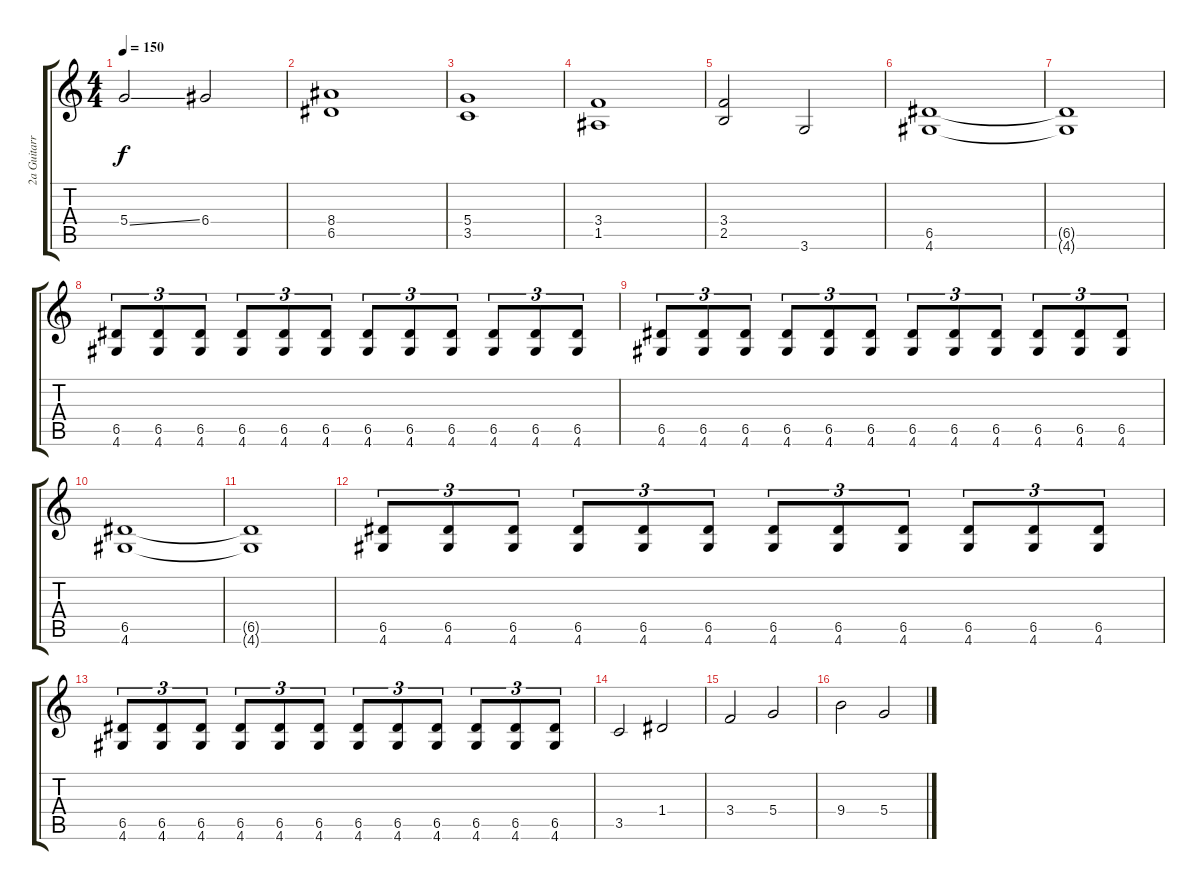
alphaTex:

\track ("2a Guitarra" "2a Guitarr") {instrument distortionguitar}
\staff {score tabs}
\tuning (E4 B3 G3 D3 A2 E2) {hide}
\ts (4 4)
\tempo 150
\clef g2
\ks c
5.4{ss}.2{dy f} 6.4.2 |
(8.4 6.5).1 |
(5.4 3.5).1 |
(3.4 1.5).1 |
(3.4 2.5).2 3.6.2 |
(6.5 4.6).1 |
(6.5{t} 4.6{t}).1{volume 4} |
(6.5 4.6).8{tu (3 2) volume 14} (6.5 4.6).8{tu (3 2)} (6.5 4.6).8{tu (3 2)} (6.5 4.6).8{tu (3 2)} (6.5 4.6).8{tu (3 2)} (6.5 4.6).8{tu (3 2)} (6.5 4.6).8{tu (3 2)} (6.5 4.6).8{tu (3 2)} (6.5 4.6).8{tu (3 2)} (6.5 4.6).8{tu (3 2)} (6.5 4.6).8{tu (3 2)} (6.5 4.6).8{tu (3 2)} |
(6.5 4.6).8{tu (3 2)} (6.5 4.6).8{tu (3 2)} (6.5 4.6).8{tu (3 2)} (6.5 4.6).8{tu (3 2)} (6.5 4.6).8{tu (3 2)} (6.5 4.6).8{tu (3 2)} (6.5 4.6).8{tu (3 2)} (6.5 4.6).8{tu (3 2)} (6.5 4.6).8{tu (3 2)} (6.5 4.6).8{tu (3 2)} (6.5 4.6).8{tu (3 2)} (6.5 4.6).8{tu (3 2)} |
(6.5 4.6).1{volume 16} |
(6.5{t} 4.6{t}).1{volume 4} |
(6.5 4.6).8{tu (3 2) volume 14} (6.5 4.6).8{tu (3 2)} (6.5 4.6).8{tu (3 2)} (6.5 4.6).8{tu (3 2)} (6.5 4.6).8{tu (3 2)} (6.5 4.6).8{tu (3 2)} (6.5 4.6).8{tu (3 2)} (6.5 4.6).8{tu (3 2)} (6.5 4.6).8{tu (3 2)} (6.5 4.6).8{tu (3 2)} (6.5 4.6).8{tu (3 2)} (6.5 4.6).8{tu (3 2)} |
(6.5 4.6).8{tu (3 2) volume 14} (6.5 4.6).8{tu (3 2)} (6.5 4.6).8{tu (3 2)} (6.5 4.6).8{tu (3 2)} (6.5 4.6).8{tu (3 2)} (6.5 4.6).8{tu (3 2)} (6.5 4.6).8{tu (3 2)} (6.5 4.6).8{tu (3 2)} (6.5 4.6).8{tu (3 2)} (6.5 4.6).8{tu (3 2)} (6.5 4.6).8{tu (3 2)} (6.5 4.6).8{tu (3 2)} |
3.5.2 1.4.2 |
3.4.2 5.4.2 |
9.4.2 5.4.2
